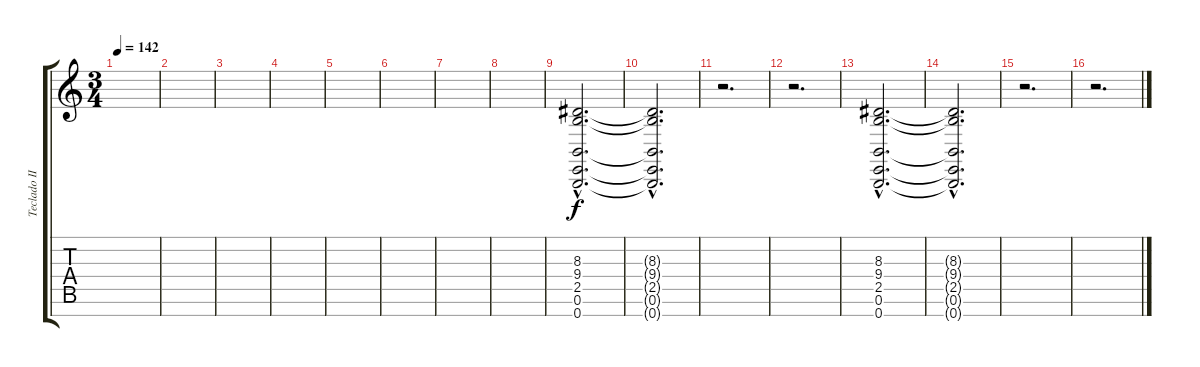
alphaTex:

\track ("Teclado II" "Teclado II") {instrument choiraahs}
\staff {score tabs}
\tuning (E4 B3 G3 D3 A2 E2 B1) {hide}
\ts (3 4)
\tempo 142
\clef g2
\ks c
|
|
|
|
|
|
|
|
(8.3{hac} 9.4{hac} 2.5{hac} 0.6{hac} 0.7{hac}).2{d} |
(8.3{hac t} 9.4{hac t} 2.5{hac t} 0.6{hac t} 0.7{hac t}).2{d} |
r.2{d} |
r.2{d} |
(8.3{hac} 9.4{hac} 2.5{hac} 0.6{hac} 0.7{hac}).2{d} |
(8.3{hac t} 9.4{hac t} 2.5{hac t} 0.6{hac t} 0.7{hac t}).2{d} |
r.2{d} |
r.2{d}
